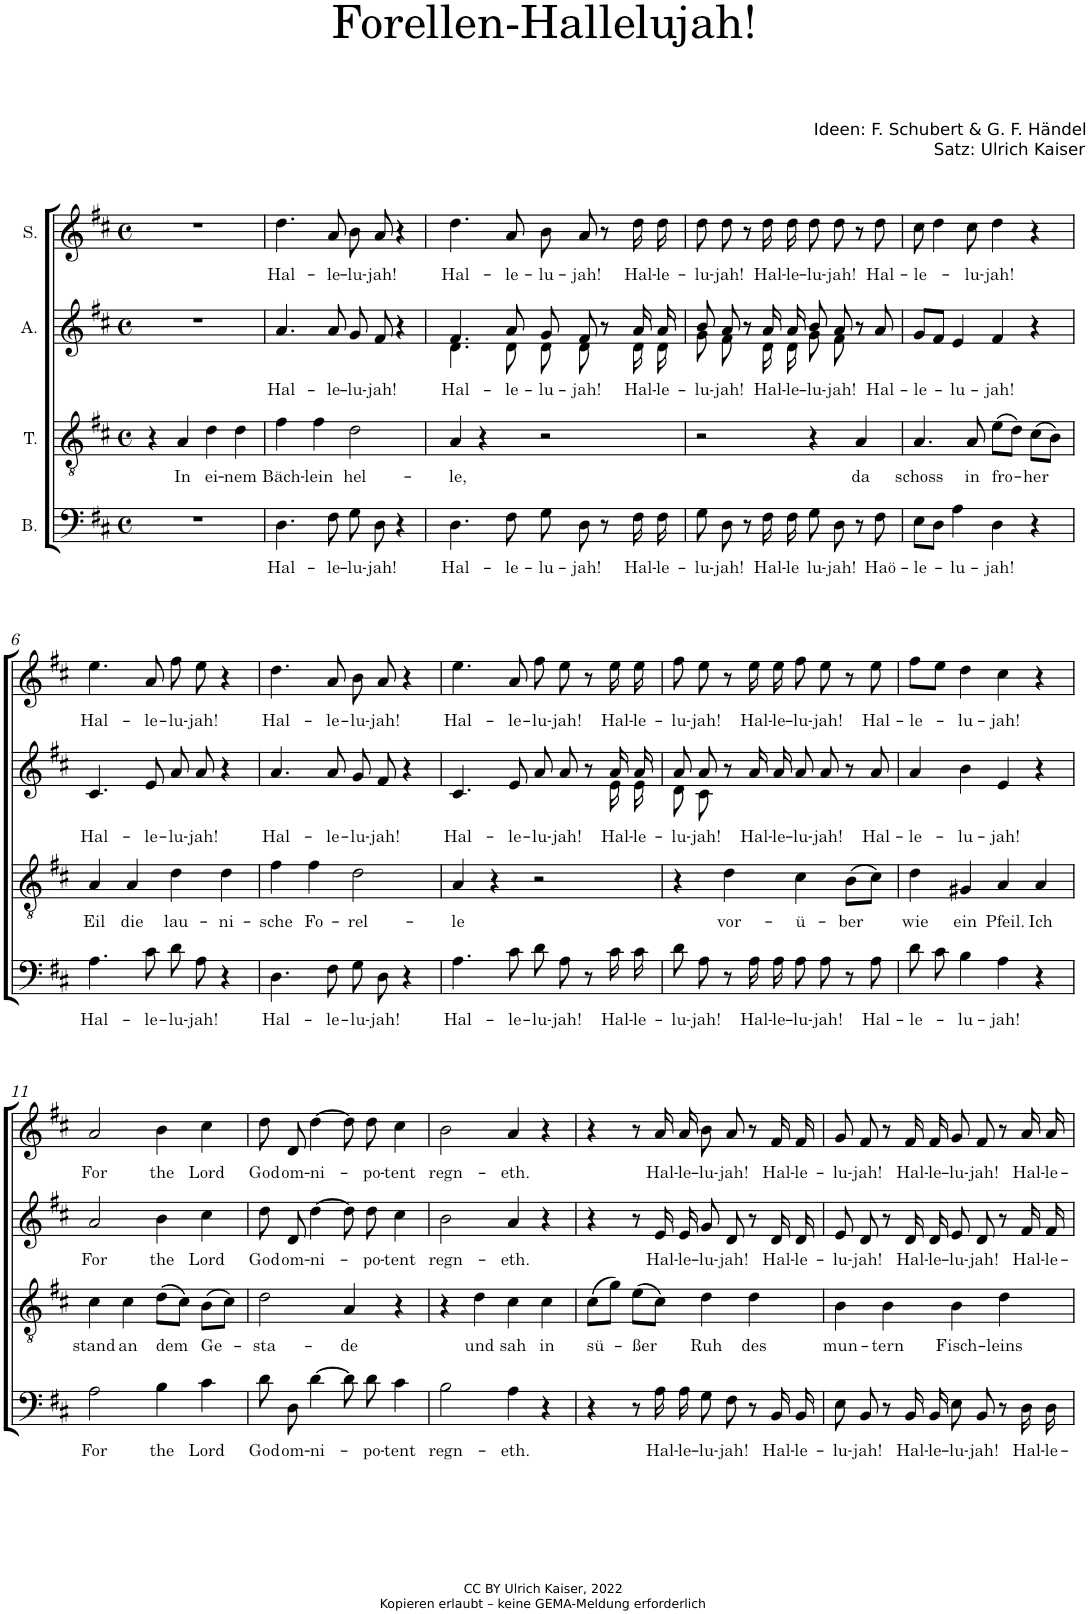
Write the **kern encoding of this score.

**kern	**text	**kern	**text	**kern	**text	**kern	**text
*part4	*part4	*part3	*part3	*part2	*part2	*part1	*part1
*staff4	*staff4	*staff3	*staff3	*staff2	*staff2	*staff1	*staff1
*I"B.	*	*I"T.	*	*I"A.	*	*I"S.	*
*clefF4	*	*clefGv2	*	*clefG2	*	*clefG2	*
*k[f#c#]	*	*k[f#c#]	*	*k[f#c#]	*	*k[f#c#]	*
*M4/4	*	*M4/4	*	*M4/4	*	*M4/4	*
*met(c)	*	*met(c)	*	*met(c)	*	*met(c)	*
=1	=1	=1	=1	=1	=1	=1	=1
1r	.	4r	.	1r	.	1r	.
!	!	!	!LO:LY:b	!	!	!	!
.	.	4A/	In	.	.	.	.
!	!	!	!LO:LY:b	!	!	!	!
.	.	4d\	ei-	.	.	.	.
!	!	!	!LO:LY:b	!	!	!	!
.	.	4d\	-nem	.	.	.	.
=2	=2	=2	=2	=2	=2	=2	=2
!	!LO:LY:b	!	!LO:LY:b	!	!LO:LY:b	!	!LO:LY:b
4.D\	Hal-	4f#\	Bäch-	4.a/	Hal-	4.dd\	Hal-
!	!	!	!LO:LY:b	!	!	!	!
.	.	4f#\	-lein	.	.	.	.
!	!LO:LY:b	!	!	!	!LO:LY:b	!	!LO:LY:b
8F#\	-le-	.	.	8a/	-le-	8a/	-le-
!	!LO:LY:b	!	!LO:LY:b	!	!LO:LY:b	!	!LO:LY:b
8G\	-lu-	2d\	hel-	8g/	-lu-	8b\	-lu-
!	!LO:LY:b	!	!	!	!LO:LY:b	!	!LO:LY:b
8D\	-jah!	.	.	8f#/	-jah!	8a/	-jah!
4r	.	.	.	4r	.	4r	.
=3	=3	=3	=3	=3	=3	=3	=3
!	!LO:LY:b	!	!LO:LY:b	!	!LO:LY:b	!	!LO:LY:b
*	*	*	*	*^	*	*	*
4.D\	Hal-	4A/	-le,	4.f#/	4.d\	Hal-	4.dd\	Hal-
.	.	4r	.	.	.	.	.	.
!	!LO:LY:b	!	!	!	!	!LO:LY:b	!	!LO:LY:b
8F#\	-le-	.	.	8a/	8d\	-le-	8a/	-le-
!	!LO:LY:b	!	!	!	!	!LO:LY:b	!	!LO:LY:b
8G\	-lu-	2r	.	8g/	8d\	-lu-	8b\	-lu-
!	!LO:LY:b	!	!	!	!	!LO:LY:b	!	!LO:LY:b
8D\	-jah!	.	.	8f#/	8d\	-jah!	8a/	-jah!
8r	.	.	.	8r	8ryy	.	8r	.
!	!LO:LY:b	!	!	!	!	!LO:LY:b	!	!LO:LY:b
16F#\	Hal-	.	.	16a/	16d\	Hal-	16dd\	Hal-
!	!LO:LY:b	!	!	!	!	!LO:LY:b	!	!LO:LY:b
16F#\	-le-	.	.	16a/	16d\	-le-	16dd\	-le-
=4	=4	=4	=4	=4	=4	=4	=4	=4
!	!LO:LY:b	!	!	!	!	!LO:LY:b	!	!LO:LY:b
8G\	-lu-	2r	.	8b/	8g\	-lu-	8dd\	-lu-
!	!LO:LY:b	!	!	!	!	!LO:LY:b	!	!LO:LY:b
8D\	-jah!	.	.	8a/	8f#\	-jah!	8dd\	-jah!
8r	.	.	.	8r	8ryy	.	8r	.
!	!LO:LY:b	!	!	!	!	!LO:LY:b	!	!LO:LY:b
16F#\	Hal-	.	.	16a/	16d\	Hal-	16dd\	Hal-
!	!LO:LY:b	!	!	!	!	!LO:LY:b	!	!LO:LY:b
16F#\	-le	.	.	16a/	16d\	-le-	16dd\	-le-
!	!LO:LY:b	!	!	!	!	!LO:LY:b	!	!LO:LY:b
8G\	lu-	4r	.	8b/	8g\	-lu-	8dd\	-lu-
!	!LO:LY:b	!	!	!	!	!LO:LY:b	!	!LO:LY:b
8D\	-jah!	.	.	8a/	8f#\	-jah!	8dd\	-jah!
!	!	!	!LO:LY:b	!	!	!	!	!
8r	.	4A/	da	8r	4ryy	.	8r	.
!	!LO:LY:b	!	!	!	!	!LO:LY:b	!	!LO:LY:b
8F#\	Haö-	.	.	8a/	.	Hal-	8dd\	Hal-
*	*	*	*	*v	*v	*	*	*
=5	=5	=5	=5	=5	=5	=5	=5
!	!LO:LY:b	!	!LO:LY:b	!	!LO:LY:b	!	!LO:LY:b
8E\L	-le-	4.A/	schoss	8g/L	-le-	8cc#\	-le-
8D\J	.	.	.	8f#/J	.	4dd\	.
!	!LO:LY:b	!	!	!	!LO:LY:b	!	!
4A\	-lu-	.	.	4e/	-lu-	.	.
!	!	!	!LO:LY:b	!	!	!	!LO:LY:b
.	.	8A/	in	.	.	8cc#\	-lu-
!	!LO:LY:b	!	!LO:LY:b	!	!LO:LY:b	!	!LO:LY:b
4D\	-jah!	(8e\L	fro-	4f#/	-jah!	4dd\	-jah!
.	.	8d\J)	.	.	.	.	.
!	!	!	!LO:LY:b	!	!	!	!
4r	.	(8c#\L	-her	4r	.	4r	.
.	.	8B\J)	.	.	.	.	.
!!LO:LB:g=z
=6	=6	=6	=6	=6	=6	=6	=6
!	!LO:LY:b	!	!LO:LY:b	!	!LO:LY:b	!	!LO:LY:b
4.A\	Hal-	4A/	Eil	4.c#/	Hal-	4.ee\	Hal-
!	!	!	!LO:LY:b	!	!	!	!
.	.	4A/	die	.	.	.	.
!	!LO:LY:b	!	!	!	!LO:LY:b	!	!LO:LY:b
8c#\	-le-	.	.	8e/	-le-	8a/	-le-
!	!LO:LY:b	!	!LO:LY:b	!	!LO:LY:b	!	!LO:LY:b
8d\	-lu-	4d\	lau-	8a/	-lu-	8ff#\	-lu-
!	!LO:LY:b	!	!	!	!LO:LY:b	!	!LO:LY:b
8A\	-jah!	.	.	8a/	-jah!	8ee\	-jah!
!	!	!	!LO:LY:b	!	!	!	!
4r	.	4d\	-ni-	4r	.	4r	.
=7	=7	=7	=7	=7	=7	=7	=7
!	!LO:LY:b	!	!LO:LY:b	!	!LO:LY:b	!	!LO:LY:b
4.D\	Hal-	4f#\	-sche	4.a/	Hal-	4.dd\	Hal-
!	!	!	!LO:LY:b	!	!	!	!
.	.	4f#\	Fo-	.	.	.	.
!	!LO:LY:b	!	!	!	!LO:LY:b	!	!LO:LY:b
8F#\	-le-	.	.	8a/	-le-	8a/	-le-
!	!LO:LY:b	!	!LO:LY:b	!	!LO:LY:b	!	!LO:LY:b
8G\	-lu-	2d\	-rel-	8g/	-lu-	8b\	-lu-
!	!LO:LY:b	!	!	!	!LO:LY:b	!	!LO:LY:b
8D\	-jah!	.	.	8f#/	-jah!	8a/	-jah!
4r	.	.	.	4r	.	4r	.
=8	=8	=8	=8	=8	=8	=8	=8
!	!LO:LY:b	!	!LO:LY:b	!	!LO:LY:b	!	!LO:LY:b
*	*	*	*	*^	*	*	*
4.A\	Hal-	4A/	-le	4.c#/	2..ryy	Hal-	4.ee\	Hal-
.	.	4r	.	.	.	.	.	.
!	!LO:LY:b	!	!	!	!	!LO:LY:b	!	!LO:LY:b
8c#\	-le-	.	.	8e/	.	-le-	8a/	-le-
!	!LO:LY:b	!	!	!	!	!LO:LY:b	!	!LO:LY:b
8d\	-lu-	2r	.	8a/	.	-lu-	8ff#\	-lu-
!	!LO:LY:b	!	!	!	!	!LO:LY:b	!	!LO:LY:b
8A\	-jah!	.	.	8a/	.	-jah!	8ee\	-jah!
8r	.	.	.	8r	.	.	8r	.
!	!LO:LY:b	!	!	!	!	!LO:LY:b	!	!LO:LY:b
16c#\	Hal-	.	.	16a/	16e\	Hal-	16ee\	Hal-
!	!LO:LY:b	!	!	!	!	!LO:LY:b	!	!LO:LY:b
16c#\	-le-	.	.	16a/	16e\	-le-	16ee\	-le-
=9	=9	=9	=9	=9	=9	=9	=9	=9
!	!LO:LY:b	!	!	!	!	!LO:LY:b	!	!LO:LY:b
8d\	-lu-	4r	.	8a/	8d\	-lu-	8ff#\	-lu-
!	!LO:LY:b	!	!	!	!	!LO:LY:b	!	!LO:LY:b
8A\	-jah!	.	.	8a/	8c#\	-jah!	8ee\	-jah!
!	!	!	!LO:LY:b	!	!	!	!	!
8r	.	4d\	vor-	8r	2.ryy	.	8r	.
!	!LO:LY:b	!	!	!	!	!LO:LY:b	!	!LO:LY:b
16A\	Hal-	.	.	16a/	.	Hal-	16ee\	Hal-
!	!LO:LY:b	!	!	!	!	!LO:LY:b	!	!LO:LY:b
16A\	-le-	.	.	16a/	.	-le-	16ee\	-le-
!	!LO:LY:b	!	!LO:LY:b	!	!	!LO:LY:b	!	!LO:LY:b
8A\	-lu-	4c#\	-ü-	8a/	.	-lu-	8ff#\	-lu-
!	!LO:LY:b	!	!	!	!	!LO:LY:b	!	!LO:LY:b
8A\	-jah!	.	.	8a/	.	-jah!	8ee\	-jah!
!	!	!	!LO:LY:b	!	!	!	!	!
8r	.	(8B\L	-ber	8r	.	.	8r	.
!	!LO:LY:b	!	!	!	!	!LO:LY:b	!	!LO:LY:b
8A\	Hal-	8c#\J)	.	8a/	.	Hal-	8ee\	Hal-
*	*	*	*	*v	*v	*	*	*
=10	=10	=10	=10	=10	=10	=10	=10
!	!LO:LY:b	!	!LO:LY:b	!	!LO:LY:b	!	!LO:LY:b
8d\	-le-	4d\	wie	4a/	-le-	8ff#\L	-le-
8c#\	.	.	.	.	.	8ee\J	.
!	!LO:LY:b	!	!LO:LY:b	!	!LO:LY:b	!	!LO:LY:b
4B\	-lu-	4G#X/	ein	4b\	-lu-	4dd\	-lu-
!	!LO:LY:b	!	!LO:LY:b	!	!LO:LY:b	!	!LO:LY:b
4A\	-jah!	4A/	Pfeil.	4e/	-jah!	4cc#\	-jah!
!	!	!	!LO:LY:b	!	!	!	!
4r	.	4A/	Ich	4r	.	4r	.
!!LO:LB:g=z
=11	=11	=11	=11	=11	=11	=11	=11
!	!LO:LY:b	!	!LO:LY:b	!	!LO:LY:b	!	!LO:LY:b
2A\	For	4c#\	stand	2a/	For	2a/	For
!	!	!	!LO:LY:b	!	!	!	!
.	.	4c#\	an	.	.	.	.
!	!LO:LY:b	!	!LO:LY:b	!	!LO:LY:b	!	!LO:LY:b
4B\	the	(8d\L	dem	4b\	the	4b\	the
.	.	8c#\J)	.	.	.	.	.
!	!LO:LY:b	!	!LO:LY:b	!	!LO:LY:b	!	!LO:LY:b
4c#\	Lord	(8B\L	Ge-	4cc#\	Lord	4cc#\	Lord
.	.	8c#\J)	.	.	.	.	.
=12	=12	=12	=12	=12	=12	=12	=12
!	!LO:LY:b	!	!LO:LY:b	!	!LO:LY:b	!	!LO:LY:b
8d\	God	2d\	-sta-	8dd\	God	8dd\	God
!	!LO:LY:b	!	!	!	!LO:LY:b	!	!LO:LY:b
8D\	om-	.	.	8d/	om-	8d/	om-
!	!LO:LY:b	!	!	!	!LO:LY:b	!	!LO:LY:b
[4d\	-ni-	.	.	[4dd\	-ni-	[4dd\	-ni-
!	!	!	!LO:LY:b	!	!	!	!
8d\]	.	4A/	-de	8dd\]	.	8dd\]	.
!	!LO:LY:b	!	!	!	!LO:LY:b	!	!LO:LY:b
8d\	-po-	.	.	8dd\	-po-	8dd\	-po-
!	!LO:LY:b	!	!	!	!LO:LY:b	!	!LO:LY:b
4c#\	-tent	4r	.	4cc#\	-tent	4cc#\	-tent
=13	=13	=13	=13	=13	=13	=13	=13
!	!LO:LY:b	!	!	!	!LO:LY:b	!	!LO:LY:b
2B\	regn-	4r	.	2b\	regn-	2b\	regn-
!	!	!	!LO:LY:b	!	!	!	!
.	.	4d\	und	.	.	.	.
!	!LO:LY:b	!	!LO:LY:b	!	!LO:LY:b	!	!LO:LY:b
4A\	-eth.	4c#\	sah	4a/	-eth.	4a/	-eth.
!	!	!	!LO:LY:b	!	!	!	!
4r	.	4c#\	in	4r	.	4r	.
=14	=14	=14	=14	=14	=14	=14	=14
!	!	!	!LO:LY:b	!	!	!	!
4r	.	(8c#\L	sü-	4r	.	4r	.
.	.	8g\J)	.	.	.	.	.
!	!	!	!LO:LY:b	!	!	!	!
8r	.	(8e\L	-ßer	8r	.	8r	.
!	!LO:LY:b	!	!	!	!LO:LY:b	!	!LO:LY:b
16A\	Hal-	8c#\J)	.	16e/	Hal-	16a/	Hal-
!	!LO:LY:b	!	!	!	!LO:LY:b	!	!LO:LY:b
16A\	-le-	.	.	16e/	-le-	16a/	-le-
!	!LO:LY:b	!	!LO:LY:b	!	!LO:LY:b	!	!LO:LY:b
8G\	-lu-	4d\	Ruh	8g/	-lu-	8b\	-lu-
!	!LO:LY:b	!	!	!	!LO:LY:b	!	!LO:LY:b
8F#\	-jah!	.	.	8d/	-jah!	8a/	-jah!
!	!	!	!LO:LY:b	!	!	!	!
8r	.	4d\	des	8r	.	8r	.
!	!LO:LY:b	!	!	!	!LO:LY:b	!	!LO:LY:b
16BB/	Hal-	.	.	16d/	Hal-	16f#/	Hal-
!	!LO:LY:b	!	!	!	!LO:LY:b	!	!LO:LY:b
16BB/	-le-	.	.	16d/	-le-	16f#/	-le-
=15	=15	=15	=15	=15	=15	=15	=15
!	!LO:LY:b	!	!LO:LY:b	!	!LO:LY:b	!	!LO:LY:b
8E\	-lu-	4B\	mun-	8e/	-lu-	8g/	-lu-
!	!LO:LY:b	!	!	!	!LO:LY:b	!	!LO:LY:b
8BB/	-jah!	.	.	8d/	-jah!	8f#/	-jah!
!	!	!	!LO:LY:b	!	!	!	!
8r	.	4B\	-tern	8r	.	8r	.
!	!LO:LY:b	!	!	!	!LO:LY:b	!	!LO:LY:b
16BB/	Hal-	.	.	16d/	Hal-	16f#/	Hal-
!	!LO:LY:b	!	!	!	!LO:LY:b	!	!LO:LY:b
16BB/	-le-	.	.	16d/	-le-	16f#/	-le-
!	!LO:LY:b	!	!LO:LY:b	!	!LO:LY:b	!	!LO:LY:b
8E\	-lu-	4B\	Fisch-	8e/	-lu-	8g/	-lu-
!	!LO:LY:b	!	!	!	!LO:LY:b	!	!LO:LY:b
8BB/	-jah!	.	.	8d/	-jah!	8f#/	-jah!
!	!	!	!LO:LY:b	!	!	!	!
8r	.	4d\	-leins	8r	.	8r	.
!	!LO:LY:b	!	!	!	!LO:LY:b	!	!LO:LY:b
16D\	Hal-	.	.	16f#/	Hal-	16a/	Hal-
!	!LO:LY:b	!	!	!	!LO:LY:b	!	!LO:LY:b
16D\	-le-	.	.	16f#/	-le-	16a/	-le-
=	=	=	=	=	=	=	=
*-	*-	*-	*-	*-	*-	*-	*-
